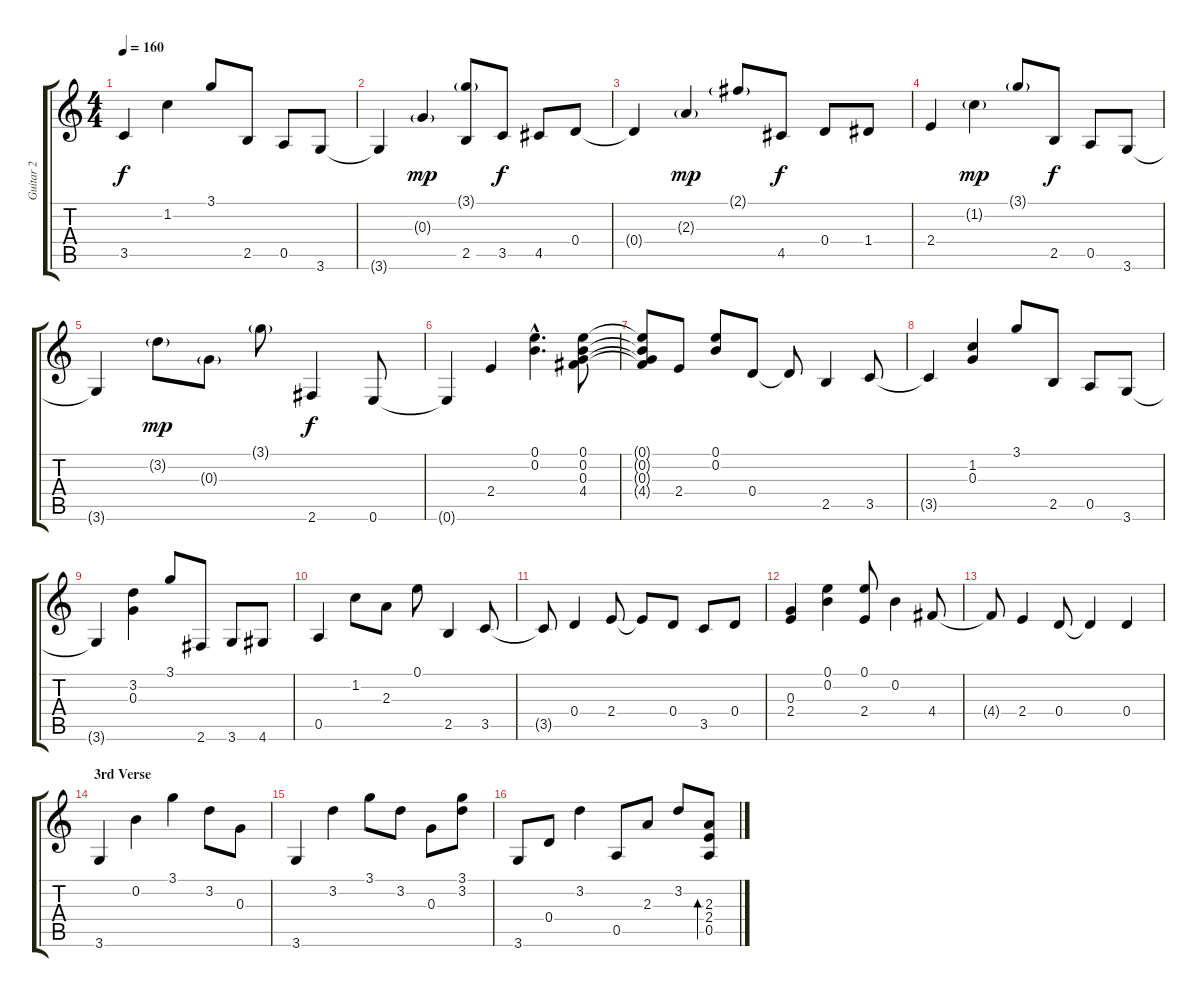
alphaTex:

\track ("Guitar 2" "Guitar 2") {instrument electricguitarclean}
\staff {score tabs}
\tuning (E4 B3 G3 D3 A2 E2) {hide}
\ts (4 4)
\tempo 160
\clef g2
\ks c
3.5.4{dy f} 1.2.4 3.1.8 2.5.8 0.5.8 3.6.8 |
3.6{t}.4 0.3{g}.4{dy mp} (3.1{g} 2.5).8 3.5.8{dy f} 4.5.8 0.4.8 |
0.4{t}.4 2.3{g}.4{dy mp} 2.1{g}.8 4.5.8{dy f} 0.4.8 1.4.8 |
2.4.4 1.2{g}.4{dy mp} 3.1{g}.8 2.5.8{dy f} 0.5.8 3.6.8 |
3.6{t}.4 3.2{g}.8{dy mp} 0.3{g}.8 3.1{g}.8 2.6.4{dy f} 0.6.8 |
0.6{t}.4 2.4.4 (0.1{hac} 0.2{hac}).4{d} (0.1 0.2 0.3 4.4).8 |
(0.1{t} 0.2{t} 0.3{t} 4.4{t}).8 2.4.8 (0.1 0.2).8 0.4.8 0.4{t}.8 2.5.4 3.5.8 |
3.5{t}.4 (1.2 0.3).4 3.1.8 2.5.8 0.5.8 3.6.8 |
3.6{t}.4 (3.2 0.3).4 3.1.8 2.6.8 3.6.8 4.6.8 |
0.5.4 1.2.8 2.3.8 0.1.8 2.5.4 3.5.8 |
3.5{t}.8 0.4.4 2.4.8 2.4{t}.8 0.4.8 3.5.8 0.4.8 |
(0.3 2.4).4 (0.1 0.2).4 (0.1 2.4).8 0.2.4 4.4.8 |
4.4{t}.8 2.4.4 0.4.8 0.4{t}.4 0.4.4 |
\section ("" "3rd Verse")
3.6.4{volume 14} 0.2.4 3.1.4 3.2.8 0.3.8 |
3.6.4 3.2.4 3.1.8 3.2.8 0.3.8 (3.1 3.2).8 |
3.6.8 0.4.8 3.2.4 0.5.8 2.3.8 3.2.8 (2.3 2.4 0.5).8{bd 60}
